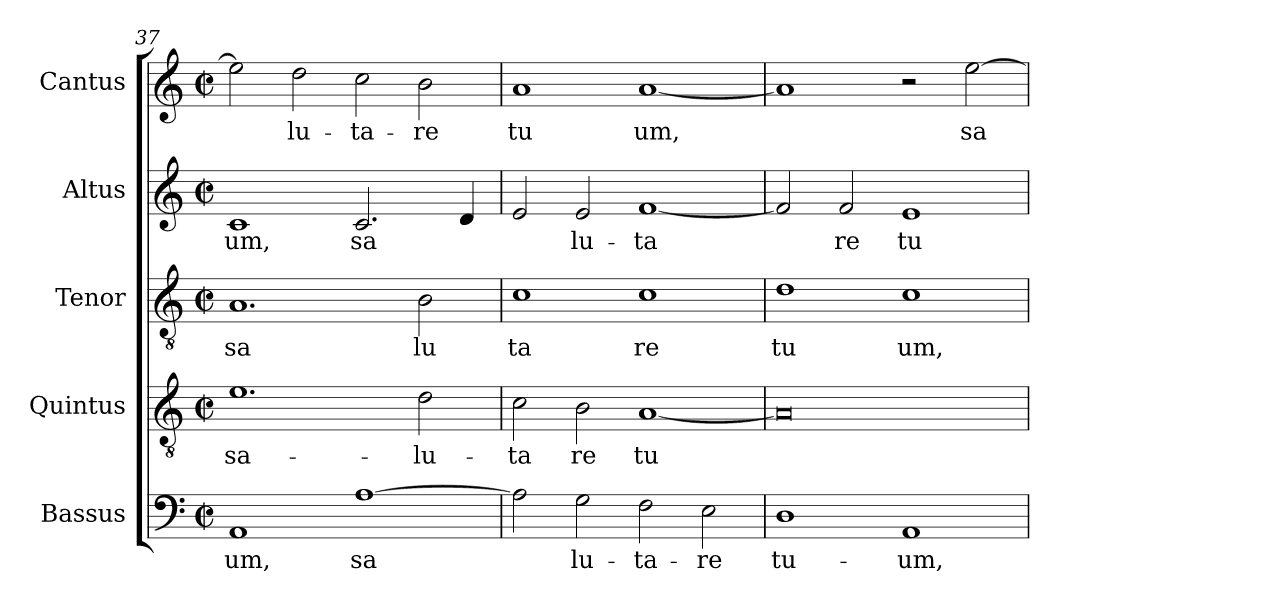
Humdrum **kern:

**kern	**text	**kern	**text	**kern	**text	**kern	**text	**kern	**text
*part5	*part5	*part4	*part4	*part3	*part3	*part2	*part2	*part1	*part1
*staff5	*staff5	*staff4	*staff4	*staff3	*staff3	*staff2	*staff2	*staff1	*staff1
*I"Bassus	*	*I"Quintus	*	*I"Tenor	*	*I"Altus	*	*I"Cantus	*
*clefF4	*	*clefGv2	*	*clefGv2	*	*clefG2	*	*clefG2	*
*k[]	*	*k[]	*	*k[]	*	*k[]	*	*k[]	*
*C:	*	*C:	*	*C:	*	*C:	*	*C:	*
*M2/2	*	*M2/2	*	*M2/2	*	*M2/2	*	*M2/2	*
*met(c|)	*	*met(c|)	*	*met(c|)	*	*met(c|)	*	*met(c|)	*
=37	=37	=37	=37	=37	=37	=37	=37	=37	=37
!	!LO:LY:b	!	!LO:LY:b:cj	!	!LO:LY:b:cj	!	!LO:LY:b:cj	!	!LO:LY:b:cj
1AA	um,	1.e	sa-	1.A	sa	1c	-um,	2ee\]	--
!	!	!	!	!	!	!	!	!	!LO:LY:b:cj
.	.	.	.	.	.	.	.	2dd\	-lu-
!	!LO:LY:b	!	!	!	!	!	!LO:LY:b:cj	!	!LO:LY:b:cj
[>1A	sa	.	.	.	.	2.c/	sa-	2cc\	-ta-
!	!	!	!LO:LY:b:cj	!	!LO:LY:b:cj	!	!	!	!LO:LY:b:cj
.	.	2d\	-lu-	2B\	lu	.	.	2b\	-re
!	!	!	!	!	!	!	!LO:LY:b:cj	!	!
.	.	.	.	.	.	4d/	--	.	.
!!LO:PB:g=z
=38	=38	=38	=38	=38	=38	=38	=38	=38	=38
!	!LO:LY:b	!	!LO:LY:b:cj	!	!LO:LY:b:cj	!	!LO:LY:b:cj	!	!LO:LY:b:cj
2A\]	.	2c\	-ta	1c	ta	2e/	--	1a	tu
!	!LO:LY:b	!	!LO:LY:b:cj	!	!	!	!LO:LY:b:cj	!	!
2G\	lu-	2B\	re	.	.	2e/	-lu-	.	.
!	!LO:LY:b	!	!LO:LY:b:cj	!	!LO:LY:b:cj	!	!LO:LY:b:cj	!	!LO:LY:b:cj
2F\	-ta-	[<1A	tu	1c	re	[<1f	-ta-	[<1a	um,
!	!LO:LY:b	!	!	!	!	!	!	!	!
2E\	-re	.	.	.	.	.	.	.	.
=39	=39	=39	=39	=39	=39	=39	=39	=39	=39
!	!LO:LY:b	!	!LO:LY:b:cj	!	!LO:LY:b:cj	!	!LO:LY:b:cj	!	!LO:LY:b:cj
1D	tu-	0A]	.	1d	tu	2f/]	--	1a]	.
!	!	!	!	!	!	!	!LO:LY:b:cj	!	!
.	.	.	.	.	.	2f/	-re	.	.
!	!LO:LY:b	!	!	!	!LO:LY:b:cj	!	!LO:LY:b:cj	!	!
1AA	-um,	.	.	1c	um,	1e	tu-	2r	.
!	!	!	!	!	!	!	!	!	!LO:LY:b:cj
.	.	.	.	.	.	.	.	[>2ee\	sa
=	=	=	=	=	=	=	=	=	=
*-	*-	*-	*-	*-	*-	*-	*-	*-	*-
